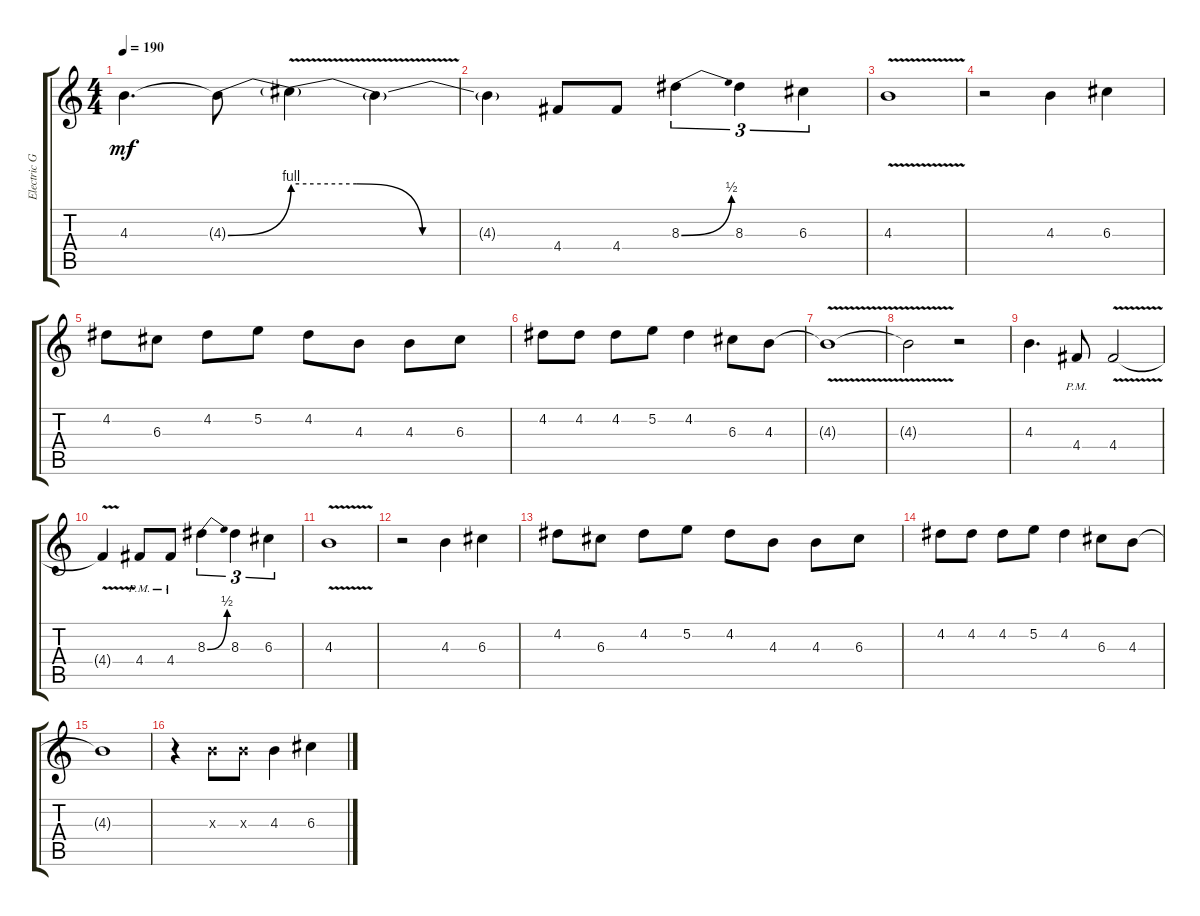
\track ("Electric Guitar" "Electric G") {instrument distortionguitar}
\staff {score tabs}
\tuning (E4 B3 G3 D3 A2 E2) {hide}
\ts (4 4)
\tempo 190
\clef g2
\ks c
4.3.4{d dy mf} 4.3{be (bend 0 0 60 4) t}.8 4.3{be (custom 0 4 15 4 30 0 60 0) v t}.4 4.3{t}.4 |
4.3{t}.4 4.4.8 4.4.8 8.3{be (bend 0 0 60 2)}.4{tu (3 2)} 8.3.4{tu (3 2)} 6.3.4{tu (3 2)} |
4.3{v}.1 |
r.2 4.3.4 6.3.4 |
4.2.8 6.3.8 4.2.8 5.2.8 4.2.8 4.3.8 4.3.8 6.3.8 |
4.2.8 4.2.8 4.2.8 5.2.8 4.2.4 6.3.8 4.3.8 |
4.3{v t}.1 |
4.3{t}.2 r.2 |
4.3.4{d} 4.4{pm}.8 4.4{v}.2 |
4.4{t}.4 4.4{pm}.8 4.4{pm}.8 8.3{be (bend 0 0 60 2)}.4{tu (3 2)} 8.3.4{tu (3 2)} 6.3.4{tu (3 2)} |
4.3{v}.1 |
r.2 4.3.4 6.3.4 |
4.2.8 6.3.8 4.2.8 5.2.8 4.2.8 4.3.8 4.3.8 6.3.8 |
4.2.8 4.2.8 4.2.8 5.2.8 4.2.4 6.3.8 4.3.8 |
4.3{t}.1 |
r.4 4.3{x}.8 4.3{x}.8 4.3.4 6.3.4
